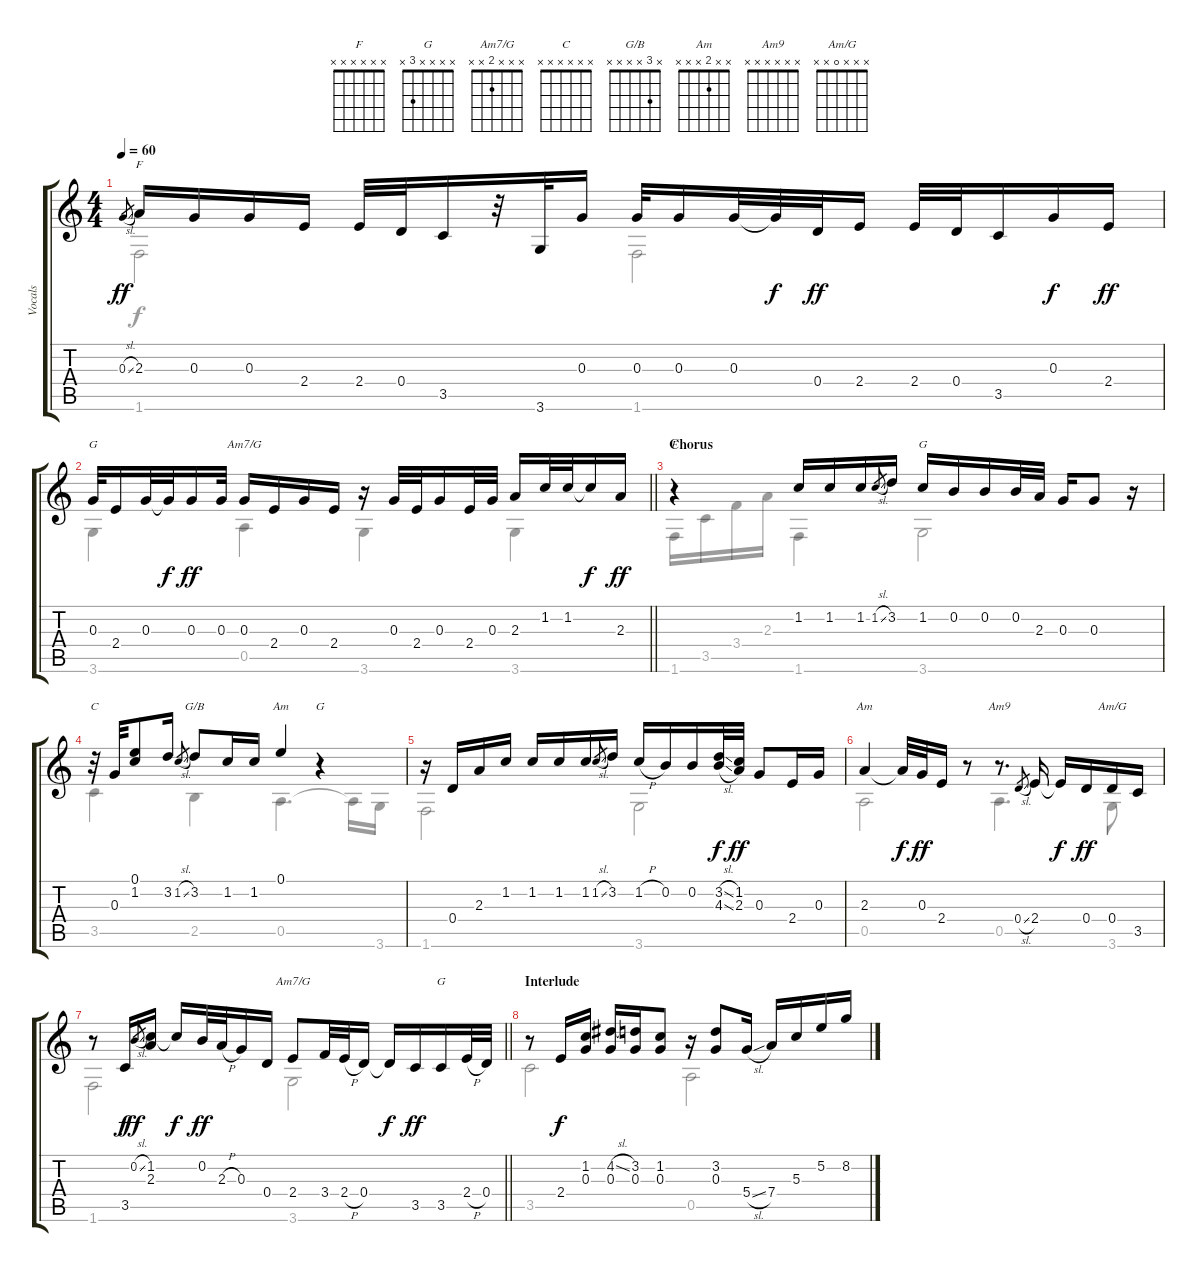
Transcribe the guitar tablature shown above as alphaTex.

\track ("Vocals" "Vocals") {instrument acousticguitarnylon}
\staff {score tabs}
\tuning (E4 B3 G3 D3 A2 E2) {hide}
\chord ("F" x x 2 x x x)
\chord ("G" x x 0 x x x)
\chord ("Am7/G" x x 2 x x x)
\chord ("F" x x x x x x)
\chord ("G" x 1 x x x x)
\chord ("C" x x x x x x)
\chord ("G/B" x 3 x x x x)
\chord ("Am" 0 x x x x x)
\chord ("G" x x x x x x)
\chord ("Am" x x 2 x x x)
\chord ("Am9" x x x x x x)
\chord ("Am/G" x x x 0 x x)
\chord ("Am7/G" x x x 2 x x)
\chord ("G" x x x x 3 x)
\voice
\ts (4 4)
\tempo 60
\clef g2
\ks c
0.3{sl}.8{gr dy ff} 2.3.16{ch "F"} 0.3.16 0.3.16 2.4.16 2.4.32 0.4.32 3.5.16 r.32 3.6.32 0.3.16 0.3.32 0.3.16 0.3.32 0.3{t}.32{dy f} 0.4.32{dy ff} 2.4.16 2.4.32 0.4.32 3.5.16 0.3.16{dy f} 2.4.16{dy ff} |
\barLineRight lightlight
0.3.32{ch "G"} 2.4.16 0.3.32 0.3{t}.32{dy f} 0.3.16{dy ff} 0.3.32 0.3.16{ch "Am7/G"} 2.4.16 0.3.16 2.4.16 r.16 0.3.32 2.4.32 0.3.16 2.4.32 0.3.32 2.3.16 1.2.32 1.2.32 1.2{t}.16{dy f} 2.3.16{dy ff} |
\section ("" "Chorus")
r.4{ch "F"} 1.2.16 1.2.16 1.2.16 1.2{sl}.8{gr} 3.2.16 1.2.16{ch "G"} 0.2.16 0.2.16 0.2.32 2.3.32 0.3.16 0.3.8 r.16 |
r.32{ch "C"} 0.3.32 (0.1 1.2).8 3.2.16 1.2{sl}.8{gr} 3.2.8{ch "G/B"} 1.2.16 1.2.16 0.1.4{ch "Am"} r.4{ch "G"} |
r.16 0.4.16 2.3.16 1.2.16 1.2.16 1.2.16 1.2.16 1.2{sl}.8{gr} 3.2.16 1.2{h}.16 0.2.16 0.2.16 (3.2{sl} 4.3{sl}).32{dy f} (1.2 2.3).32{dy ff} 0.3.8 2.4.16 0.3.16 |
2.3.4{ch "Am"} 2.3{t}.32{dy f} 0.3.32{dy ff} 2.4.16 r.8 r.8{d ch "Am9"} 0.4{sl}.8{gr} 2.4.16 2.4{t}.16{dy f} 0.4.16{dy ff} 0.4.16{ch "Am/G"} 3.5.16 |
\barLineRight lightlight
r.8 3.5.16{dy f} 0.2{sl}.8{gr dy ff} (1.2 2.3).16 1.2{t}.16{dy f} 0.2.32{dy ff} 2.3{h}.32 0.3.16 0.4.16 2.4.8{ch "Am7/G"} 3.4.32 2.4{h}.32 0.4.16 0.4{t}.16{dy f} 3.5.16{dy ff} 3.5.16{ch "G"} 2.4{h}.32 0.4.32 |
\section ("" "Interlude")
r.8 2.4.16{dy f} (1.2 0.3).16 (4.2{sl} 0.3).16 (3.2 0.3).16 (1.2 0.3).8 r.16 (3.2 0.3).8 5.4{sl}.16 7.4.16 5.3.16 5.2.16 8.2{sl}.16
\voice
\clef g2
\ottava regular
\simile none
\ks c
1.6.2{dy f} 1.6.2 |
\barLineRight lightlight
3.6.4 0.5.4 3.6.4 3.6.4 |
1.6.16 3.5.16 3.4.16 2.3.16 1.6.4 3.6.2 |
3.5.4 2.5.4 0.5.4{d} 0.5{t}.16 3.6.16 |
1.6.2 3.6.2 |
0.5.2 0.5.4{d} 3.6.8 |
\barLineRight lightlight
1.6.2 3.6.2 |
3.5.2 0.5.2
